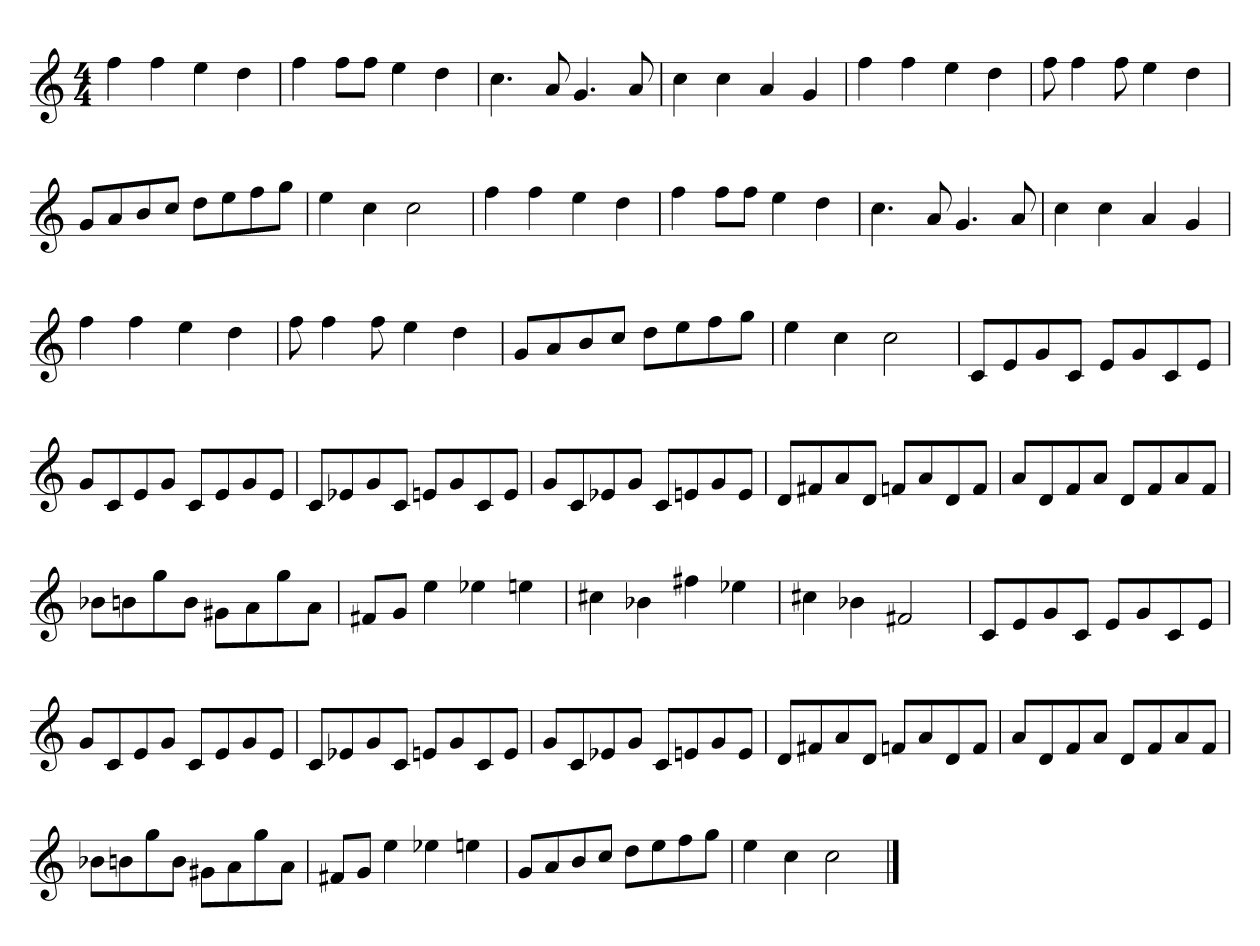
**kern
*part1
*staff1
*clefG2
*k[]
*M4/4
=
4ff\
4ff\
4ee\
4dd\
=
4ff\
8ff\L
8ff\J
4ee\
4dd\
=
4.cc\
8a/
4.g/
8a/
=
4cc\
4cc\
4a/
4g/
=
4ff\
4ff\
4ee\
4dd\
=
8ff\
4ff\
8ff\
4ee\
4dd\
=
8g/L
8a/
8b/
8cc/J
8dd\L
8ee\
8ff\
8gg\J
=
4ee\
4cc\
2cc\
=
4ff\
4ff\
4ee\
4dd\
=
4ff\
8ff\L
8ff\J
4ee\
4dd\
=
4.cc\
8a/
4.g/
8a/
=
4cc\
4cc\
4a/
4g/
=
4ff\
4ff\
4ee\
4dd\
=
8ff\
4ff\
8ff\
4ee\
4dd\
=
8g/L
8a/
8b/
8cc/J
8dd\L
8ee\
8ff\
8gg\J
=
4ee\
4cc\
2cc\
=
8c/L
8e/
8g/
8c/J
8e/L
8g/
8c/
8e/J
=
8g/L
8c/
8e/
8g/J
8c/L
8e/
8g/
8e/J
=
8c/L
8e-X/
8g/
8c/J
8en/L
8g/
8c/
8e/J
=
8g/L
8c/
8e-X/
8g/J
8c/L
8en/
8g/
8e/J
=
8d/L
8f#X/
8a/
8d/J
8fn/L
8a/
8d/
8f/J
=
8a/L
8d/
8f/
8a/J
8d/L
8f/
8a/
8f/J
=
8b-X\L
8bn\
8gg\
8b\J
8g#X\L
8a\
8gg\
8a\J
=
8f#X/L
8g/J
4ee\
4ee-X\
4een\
=
4cc#X\
4b-X\
4ff#X\
4ee-X\
=
4cc#X\
4b-X\
2f#X/
=
8c/L
8e/
8g/
8c/J
8e/L
8g/
8c/
8e/J
=
8g/L
8c/
8e/
8g/J
8c/L
8e/
8g/
8e/J
=
8c/L
8e-X/
8g/
8c/J
8en/L
8g/
8c/
8e/J
=
8g/L
8c/
8e-X/
8g/J
8c/L
8en/
8g/
8e/J
=
8d/L
8f#X/
8a/
8d/J
8fn/L
8a/
8d/
8f/J
=
8a/L
8d/
8f/
8a/J
8d/L
8f/
8a/
8f/J
=
8b-X\L
8bn\
8gg\
8b\J
8g#X\L
8a\
8gg\
8a\J
=
8f#X/L
8g/J
4ee\
4ee-X\
4een\
=
8g/L
8a/
8b/
8cc/J
8dd\L
8ee\
8ff\
8gg\J
=
4ee\
4cc\
2cc\
==
*-
